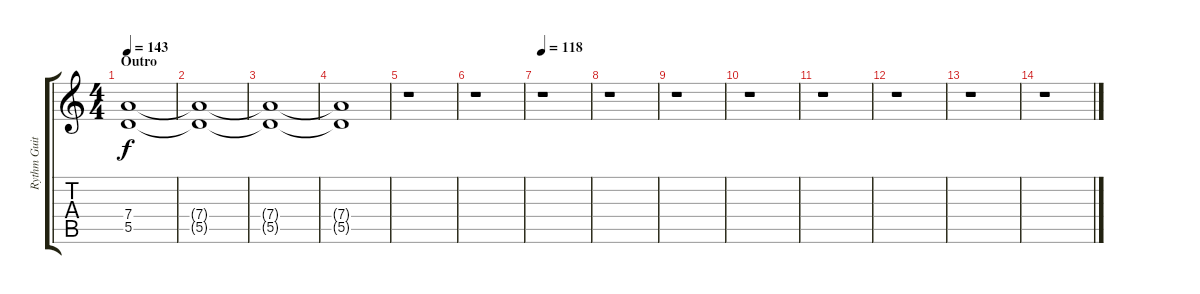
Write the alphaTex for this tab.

\track ("Rythm Guitar" "Rythm Guit") {instrument overdrivenguitar}
\staff {score tabs}
\tuning (E4 B3 G3 D3 A2 D2) {hide}
\ts (4 4)
\section ("" "Outro")
\tempo 143
\clef g2
\ks c
(7.4 5.5).1{dy f volume 0} |
(7.4{t} 5.5{t}).1 |
(7.4{t} 5.5{t}).1 |
(7.4{t} 5.5{t}).1 |
r.1 |
r.1 |
\tempo 118
r.1 |
r.1 |
r.1 |
r.1 |
r.1 |
r.1 |
r.1 |
r.1
